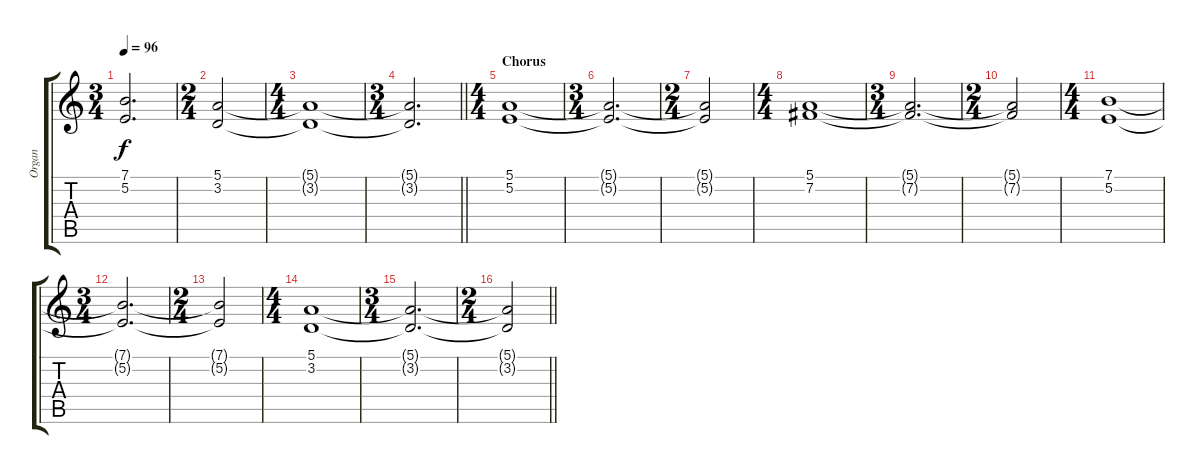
\track ("Organ" "Organ") {instrument percussiveorgan}
\staff {score tabs}
\tuning (E4 B3 G3 D3 A2 E2) {hide}
\ts (3 4)
\tempo 96
\clef g2
\ks c
(7.1{t} 5.2{t}).2{d dy f} |
\ts (2 4)
(5.1 3.2).2 |
\ts (4 4)
(5.1{t} 3.2{t}).1 |
\ts (3 4)
\barLineRight lightlight
(5.1{t} 3.2{t}).2{d} |
\ts (4 4)
\section ("" "Chorus")
(5.1 5.2).1 |
\ts (3 4)
(5.1{t} 5.2{t}).2{d} |
\ts (2 4)
(5.1{t} 5.2{t}).2 |
\ts (4 4)
(5.1 7.2).1 |
\ts (3 4)
(5.1{t} 7.2{t}).2{d} |
\ts (2 4)
(5.1{t} 7.2{t}).2 |
\ts (4 4)
(7.1 5.2).1 |
\ts (3 4)
(7.1{t} 5.2{t}).2{d} |
\ts (2 4)
(7.1{t} 5.2{t}).2 |
\ts (4 4)
(5.1 3.2).1 |
\ts (3 4)
(5.1{t} 3.2{t}).2{d} |
\ts (2 4)
\barLineRight lightlight
(5.1{t} 3.2{t}).2
